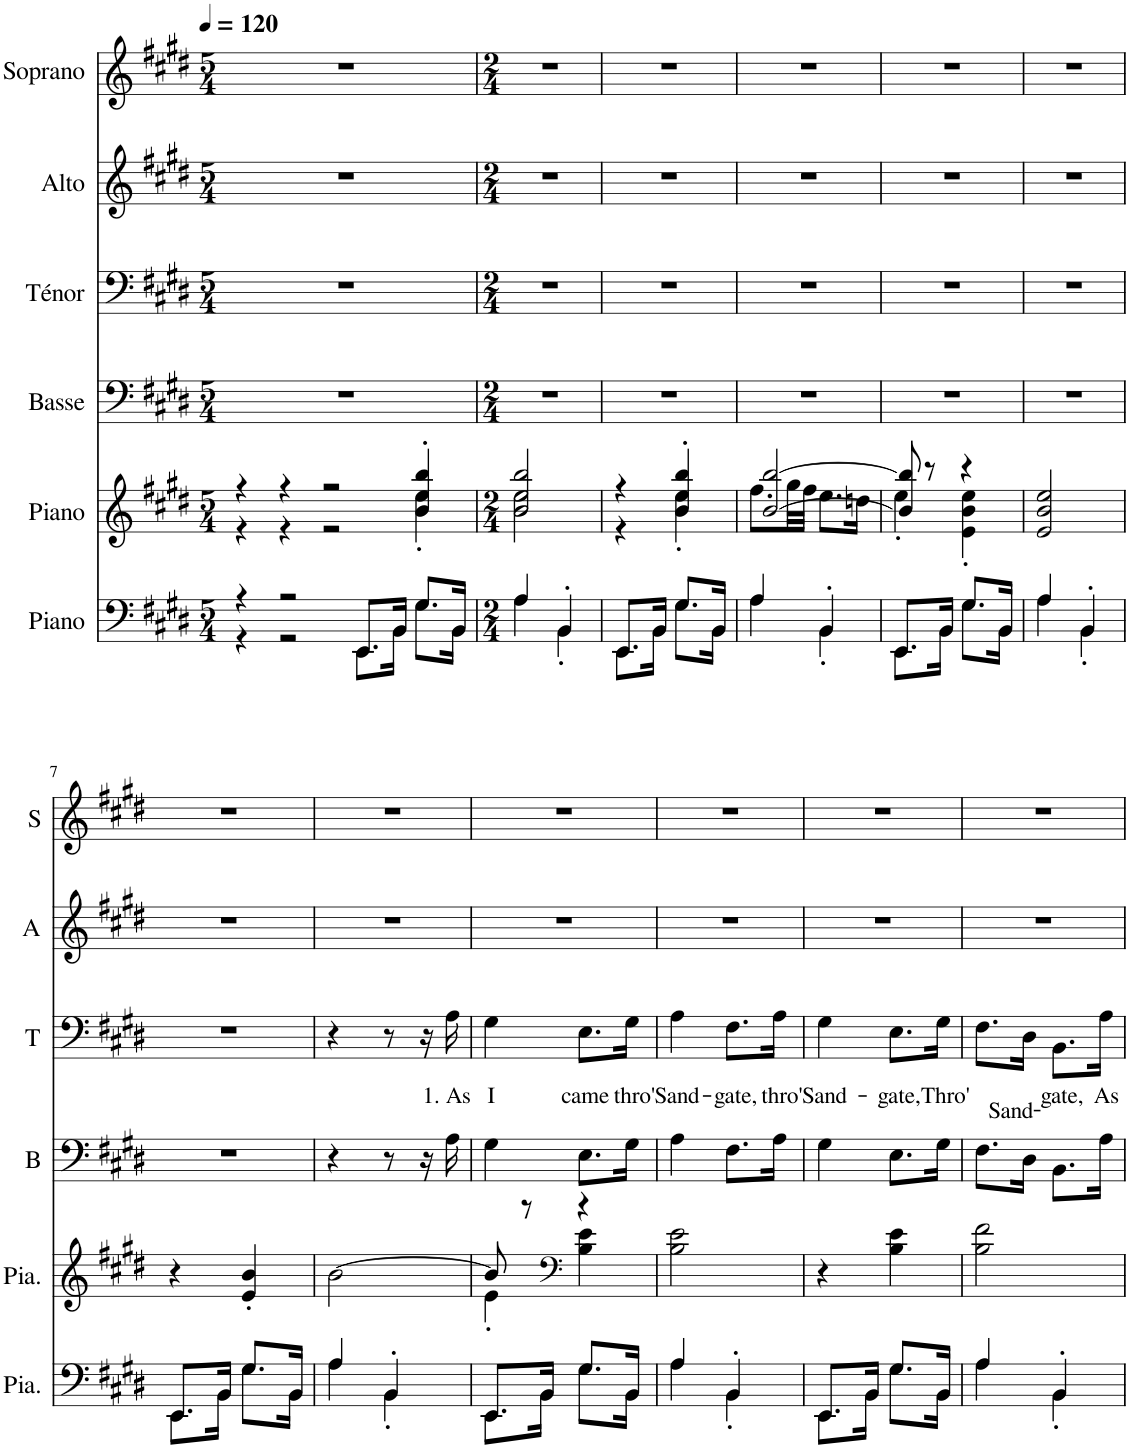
**kern	**kern	**kern	**kern	**text	**kern	**kern
*part6	*part5	*part4	*part3	*part3	*part2	*part1
*staff6	*staff5	*staff4	*staff3	*staff3	*staff2	*staff1
*I"Piano	*I"Piano	*I"Basse	*I"Ténor	*	*I"Alto	*I"Soprano
*I'Pia.	*I'Pia.	*I'B	*I'T	*	*I'A	*I'S
*clefF4	*clefG2	*clefF4	*clefF4	*	*clefG2	*clefG2
*k[f#c#g#d#]	*k[f#c#g#d#]	*k[f#c#g#d#]	*k[f#c#g#d#]	*	*k[f#c#g#d#]	*k[f#c#g#d#]
*M5/4	*M5/4	*M5/4	*M5/4	*	*M5/4	*M5/4
*MM120	*MM120	*MM120	*MM120	*	*MM120	*MM120
=1	=1	=1	=1	=1	=1	=1
*^	*^	*	*	*	*	*
4r	4r	4r	4r	4%5r	4%5r	.	4%5r	4%5r
2r	2r	4r	4r	.	.	.	.	.
.	.	2r	2r	.	.	.	.	.
8.EE/L	8.EE\L	.	.	.	.	.	.	.
16BB/Jk	16BB\Jk	.	.	.	.	.	.	.
8.G#/L	8.G#\L	4b/' 4ee/' 4bb/'	4b\' 4ee\'	.	.	.	.	.
16BB/Jk	16BB\Jk	.	.	.	.	.	.	.
=2	=2	=2	=2	=2	=2	=2	=2	=2
*M2/4	*	*M2/4	*	*M2/4	*M2/4	*	*M2/4	*M2/4
4A/	4A\	2b/ 2ee/ 2bb/	2b\ 2ee\	2r	2r	.	2r	2r
4BB'/	4BB'\	.	.	.	.	.	.	.
=3	=3	=3	=3	=3	=3	=3	=3	=3
8.EE/L	8.EE\L	4r	4r	2r	2r	.	2r	2r
16BB/Jk	16BB\Jk	.	.	.	.	.	.	.
8.G#/L	8.G#\L	4b/' 4ee/' 4bb/'	4b\' 4ee\'	.	.	.	.	.
16BB/Jk	16BB\Jk	.	.	.	.	.	.	.
=4	=4	=4	=4	=4	=4	=4	=4	=4
4A/	4A\	[2b/ [2bb/	8.ff#\L	2r	2r	.	2r	2r
.	.	.	32gg#\LL	.	.	.	.	.
.	.	.	32ff#\JJJ	.	.	.	.	.
4BB'/	4BB'\	.	8.ee\L	.	.	.	.	.
.	.	.	16ddn\Jk	.	.	.	.	.
=5	=5	=5	=5	=5	=5	=5	=5	=5
8.EE/L	8.EE\L	8b/] 8bb/]	4ee'\	2r	2r	.	2r	2r
.	.	8r	.	.	.	.	.	.
16BB/Jk	16BB\Jk	.	.	.	.	.	.	.
8.G#/L	8.G#\L	4r	4e\' 4b\' 4ee\'	.	.	.	.	.
16BB/Jk	16BB\Jk	.	.	.	.	.	.	.
*	*	*v	*v	*	*	*	*	*
=6	=6	=6	=6	=6	=6	=6	=6
4A/	4A\	2e/ 2b/ 2ee/	2r	2r	.	2r	2r
4BB'/	4BB'\	.	.	.	.	.	.
!!LO:LB:g=z
=7	=7	=7	=7	=7	=7	=7	=7
8.EE/L	8.EE\L	4r	2r	2r	.	2r	2r
16BB/Jk	16BB\Jk	.	.	.	.	.	.
8.G#/L	8.G#\L	4e/' 4b/'	.	.	.	.	.
16BB/Jk	16BB\Jk	.	.	.	.	.	.
=8	=8	=8	=8	=8	=8	=8	=8
4A/	4A\	[2b\	4r	4r	.	2r	2r
4BB'/	4BB'\	.	8r	8r	.	.	.
.	.	.	16r	16r	.	.	.
!	!	!	!	!	!LO:LY:b	!	!
.	.	.	16A\	16A\	1. As	.	.
=9	=9	=9	=9	=9	=9	=9	=9
*	*	*^	*	*	*	*	*
!	!	!	!	!	!	!LO:LY:b	!	!
8.EE/L	8.EE\L	8b/]	4e'\	4G#\	4G#\	I	2r	2r
.	.	8r	.	.	.	.	.	.
16BB/Jk	16BB\Jk	.	.	.	.	.	.	.
*	*	*clefF4	*	*	*	*	*	*
!	!	!	!	!	!	!LO:LY:b	!	!
8.G#/L	8.G#\L	4r	4B\ 4e\	8.E\L	8.E\L	came	.	.
!	!	!	!	!	!	!LO:LY:b	!	!
16BB/Jk	16BB\Jk	.	.	16G#\Jk	16G#\Jk	thro'	.	.
*	*	*v	*v	*	*	*	*	*
=10	=10	=10	=10	=10	=10	=10	=10
!	!	!	!	!	!LO:LY:b	!	!
4A/	4A\	2B\ 2e\	4A\	4A\	Sand-	2r	2r
!	!	!	!	!	!LO:LY:b	!	!
4BB'/	4BB'\	.	8.F#\L	8.F#\L	-gate,	.	.
!	!	!	!	!	!LO:LY:b	!	!
.	.	.	16A\Jk	16A\Jk	thro'	.	.
=11	=11	=11	=11	=11	=11	=11	=11
!	!	!	!	!	!LO:LY:b	!	!
8.EE/L	8.EE\L	4r	4G#\	4G#\	Sand-	2r	2r
16BB/Jk	16BB\Jk	.	.	.	.	.	.
!	!	!	!	!	!LO:LY:b	!	!
8.G#/L	8.G#\L	4B\ 4e\	8.E\L	8.E\L	-gate,	.	.
!	!	!	!	!	!LO:LY:b	!	!
16BB/Jk	16BB\Jk	.	16G#\Jk	16G#\Jk	Thro'	.	.
=12	=12	=12	=12	=12	=12	=12	=12
!	!	!	!	!	!LO:LY:b	!	!
4A/	4A\	2B\ 2f#\	8.F#\L	8.F#\L	Sand-	2r	2r
.	.	.	16D#\Jk	16D#\Jk	.	.	.
!	!	!	!	!	!LO:LY:b	!	!
4BB'/	4BB'\	.	8.BB\L	8.BB\L	-gate,	.	.
!	!	!	!	!	!LO:LY:b	!	!
.	.	.	16A\Jk	16A\Jk	As	.	.
*v	*v	*	*	*	*	*	*
=	=	=	=	=	=	=
*-	*-	*-	*-	*-	*-	*-
